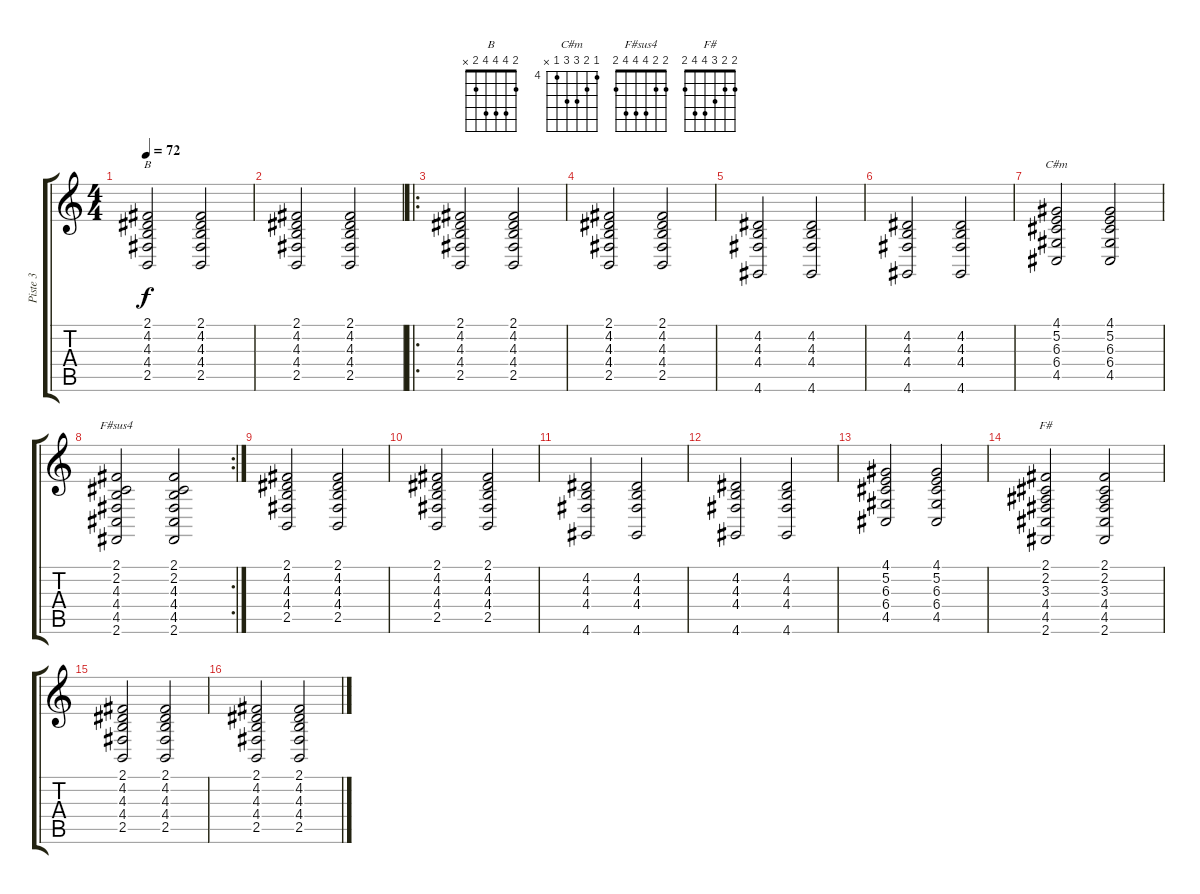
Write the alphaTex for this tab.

\track ("Piste 3" "Piste 3") {instrument voiceoohs}
\staff {score tabs}
\tuning (E4 B3 G3 D3 A2 E2) {hide}
\chord ("B" 2 4 4 4 2 x)
\chord ("C#m" 4 5 6 6 4 x) {firstfret 4}
\chord ("F#sus4" 2 2 4 4 4 2)
\chord ("F#" 2 2 3 4 4 2)
\ts (4 4)
\tempo 72
\clef g2
\ks c
(2.1 4.2 4.3 4.4 2.5).2{ch "B" dy f instrument voiceoohs} (2.1 4.2 4.3 4.4 2.5).2 |
(2.1 4.2 4.3 4.4 2.5).2 (2.1 4.2 4.3 4.4 2.5).2 |
\ro
(2.1 4.2 4.3 4.4 2.5).2 (2.1 4.2 4.3 4.4 2.5).2 |
(2.1 4.2 4.3 4.4 2.5).2 (2.1 4.2 4.3 4.4 2.5).2 |
(4.2 4.3 4.4 4.6).2 (4.2 4.3 4.4 4.6).2 |
(4.2 4.3 4.4 4.6).2 (4.2 4.3 4.4 4.6).2 |
(4.1 5.2 6.3 6.4 4.5).2{ch "C#m"} (4.1 5.2 6.3 6.4 4.5).2 |
\rc 2
(2.1 2.2 4.3 4.4 4.5 2.6).2{ch "F#sus4"} (2.1 2.2 4.3 4.4 4.5 2.6).2 |
(2.1 4.2 4.3 4.4 2.5).2 (2.1 4.2 4.3 4.4 2.5).2 |
(2.1 4.2 4.3 4.4 2.5).2 (2.1 4.2 4.3 4.4 2.5).2 |
(4.2 4.3 4.4 4.6).2 (4.2 4.3 4.4 4.6).2 |
(4.2 4.3 4.4 4.6).2 (4.2 4.3 4.4 4.6).2 |
(4.1 5.2 6.3 6.4 4.5).2 (4.1 5.2 6.3 6.4 4.5).2 |
(2.1 2.2 3.3 4.4 4.5 2.6).2{ch "F#"} (2.1 2.2 3.3 4.4 4.5 2.6).2 |
(2.1 4.2 4.3 4.4 2.5).2 (2.1 4.2 4.3 4.4 2.5).2 |
(2.1 4.2 4.3 4.4 2.5).2 (2.1 4.2 4.3 4.4 2.5).2
